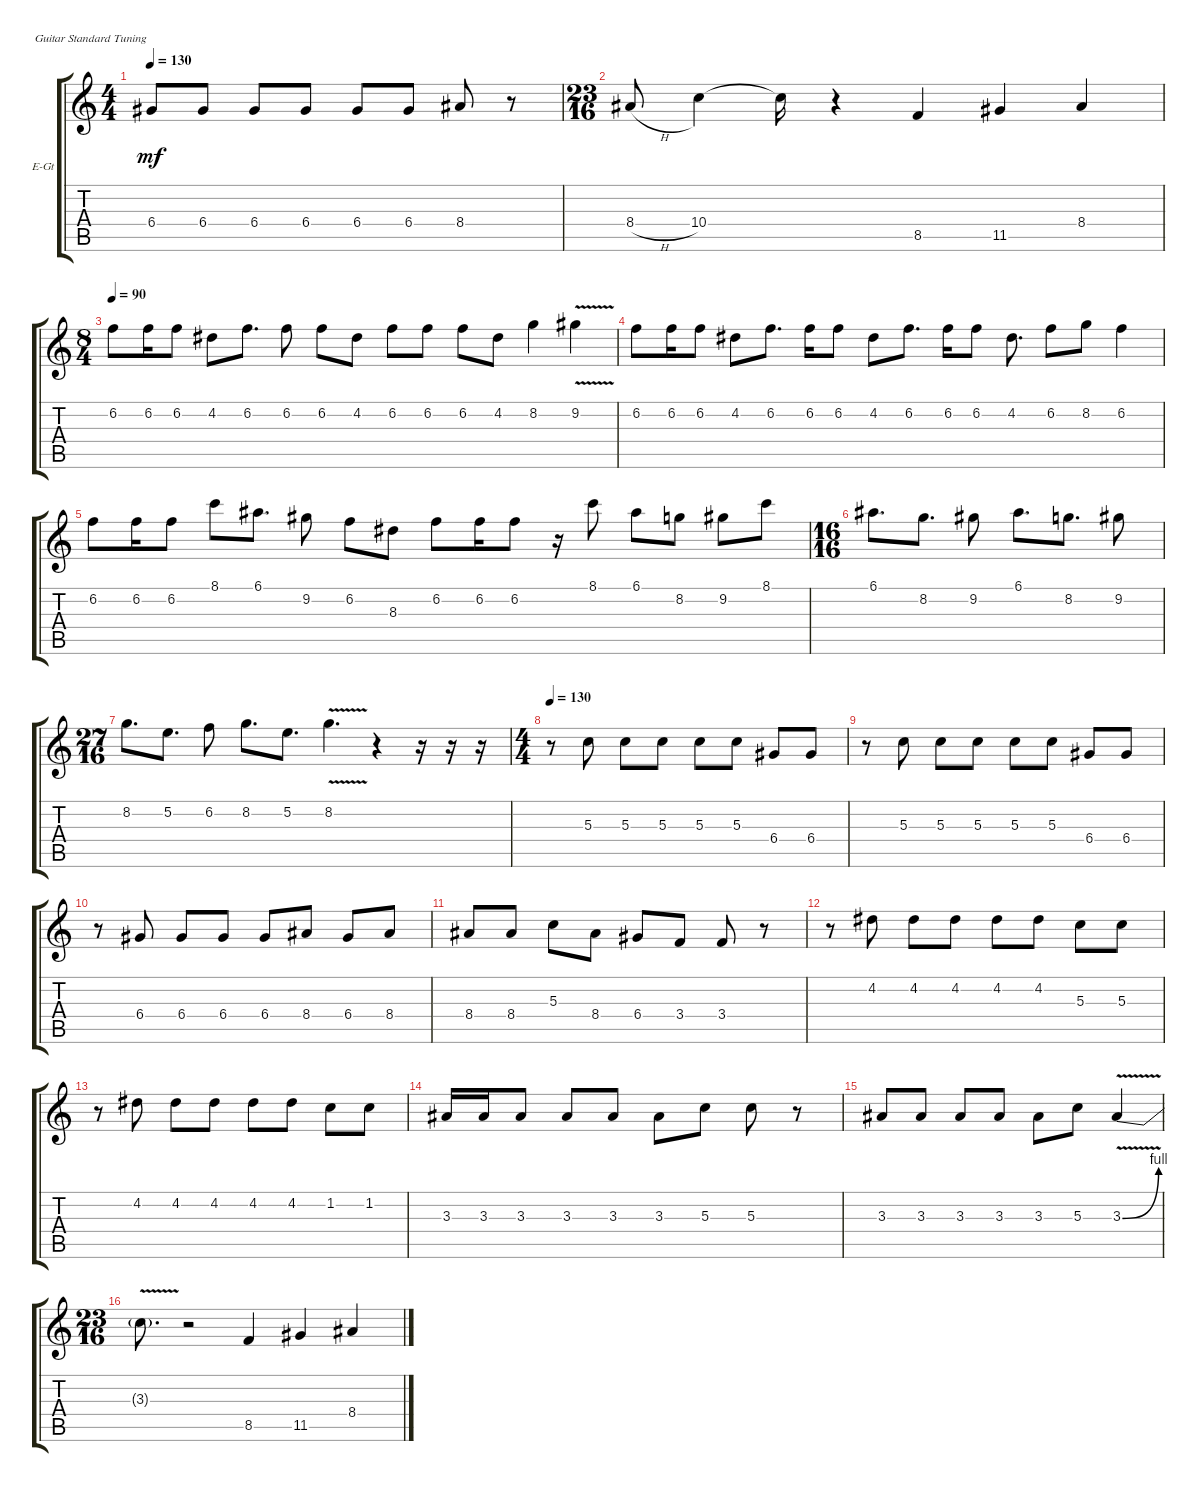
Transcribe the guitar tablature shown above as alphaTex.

\defaultSystemsLayout 4
\bracketExtendMode groupsimilarinstruments
\firstSystemTrackNameOrientation horizontal
\otherSystemsTrackNameOrientation horizontal
\track ("Vocals" "E-Gt") {instrument distortionguitar}
\staff {score tabs}
\tuning (E4 B3 G3 D3 A2 E2)
\ts (4 4)
\tempo 130
\clef g2
\scale
0.256303
\ks c
6.4.8{dy mf} 6.4.8 6.4.8 6.4.8 6.4.8 6.4.8 8.4.8 r.8 |
\ts (23 16)
\scale
0.487395 8.4{h}.8 10.4.4 10.4{t}.16 r.4 8.5.4 11.5.4 8.4.4 |
\ts (8 4)
\tempo 90
\scale
0.487395 6.2.8 6.2.16 6.2.8 4.2.8 6.2.8{d} 6.2.8 6.2.8 4.2.8 6.2.8 6.2.8 6.2.8 4.2.8 8.2.4 9.2{v}.4 |
\scale
0.256303 6.2.8 6.2.16 6.2.8 4.2.8 6.2.8{d} 6.2.16 6.2.8 4.2.8 6.2.8{d} 6.2.16 6.2.8 4.2.8{d} 6.2.8 8.2.8 6.2.4 |
\scale
0.256303 6.2.8 6.2.16 6.2.8 8.1.8 6.1.8{d} 9.2.8 6.2.8 8.3.8 6.2.8 6.2.16 6.2.8 r.16 8.1.8 6.1.8 8.2.8 9.2.8 8.1.8 |
\ts (16 16)
\scale
0.333333 6.1.8{d} 8.2.8{d} 9.2.8 6.1.8{d} 8.2.8{d} 9.2.8 |
\ts (27 16)
\scale
0.333333 8.2.8{d} 5.2.8{d} 6.2.8 8.2.8{d} 5.2.8{d} 8.2{v}.4{d} r.4 r.16 r.16 r.16 |
\ts (4 4)
\tempo 130
\scale
0.333333 r.8 5.3.8 5.3.8 5.3.8 5.3.8 5.3.8 6.4.8 6.4.8 |
\scale
0.333333 r.8 5.3.8 5.3.8 5.3.8 5.3.8 5.3.8 6.4.8 6.4.8 |
\scale
0.333333 r.8 6.4.8 6.4.8 6.4.8 6.4.8 8.4.8 6.4.8 8.4.8 |
\scale
0.333333 8.4.8 8.4.8 5.3.8 8.4.8 6.4.8 3.4.8 3.4.8 r.8 |
\scale
0.333333 r.8 4.2.8 4.2.8 4.2.8 4.2.8 4.2.8 5.3.8 5.3.8 |
\scale
0.333333 r.8 4.2.8 4.2.8 4.2.8 4.2.8 4.2.8 1.2.8 1.2.8 |
\scale
0.333333 3.3.16 3.3.16 3.3.8 3.3.8 3.3.8 3.3.8 5.3.8 5.3.8 r.8 |
\scale
0.208191 3.3.8 3.3.8 3.3.8 3.3.8 3.3.8 5.3.8 3.3{be (bend 0 0 15 4) v}.4 |
\ts (23 16)
\scale
0.395904 3.3{t}.8{d} r.2 8.5.4 11.5.4 8.4.4
